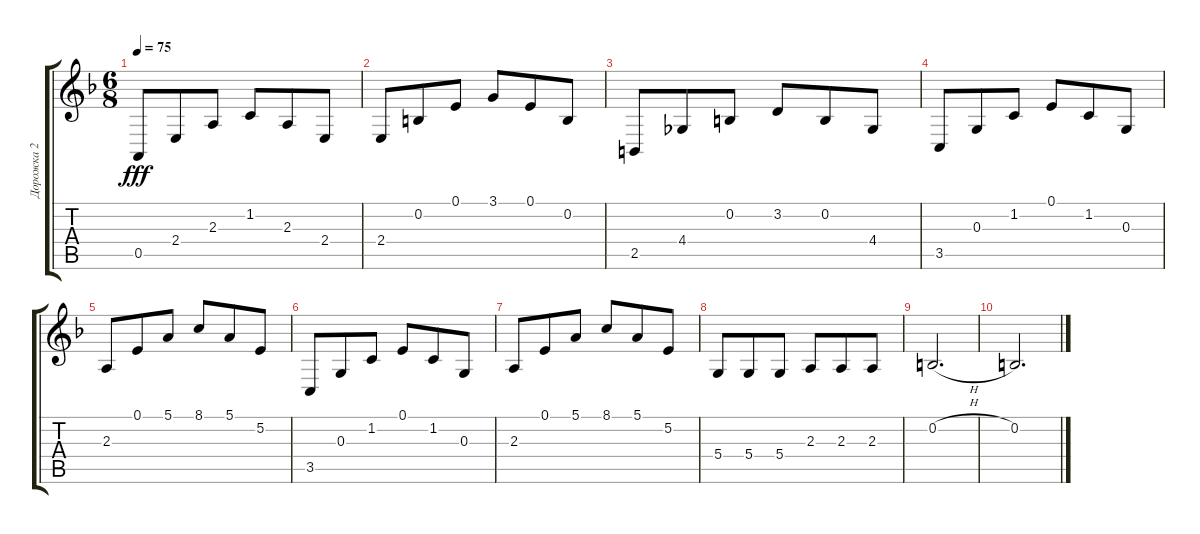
\track ("Дорожка 2" "Дорожка 2") {instrument honkytonkpiano}
\staff {score tabs}
\tuning (E4 B3 G3 D3 A2 E2) {hide}
\ts (6 8)
\tempo 75
\clef g2
\ks dminor
0.5.8{dy fff} 2.4.8 2.3.8 1.2.8 2.3.8 2.4.8 |
2.4.8 0.2.8 0.1.8 3.1.8 0.1.8 0.2.8 |
2.5.8 4.4.8 0.2.8 3.2.8 0.2.8 4.4.8 |
3.5.8 0.3.8 1.2.8 0.1.8 1.2.8 0.3.8 |
2.3.8 0.1.8 5.1.8 8.1.8 5.1.8 5.2.8 |
3.5.8 0.3.8 1.2.8 0.1.8 1.2.8 0.3.8 |
2.3.8 0.1.8 5.1.8 8.1.8 5.1.8 5.2.8 |
5.4.8 5.4.8 5.4.8 2.3.8 2.3.8 2.3.8 |
0.2{h}.2{d} |
0.2.2{d}
